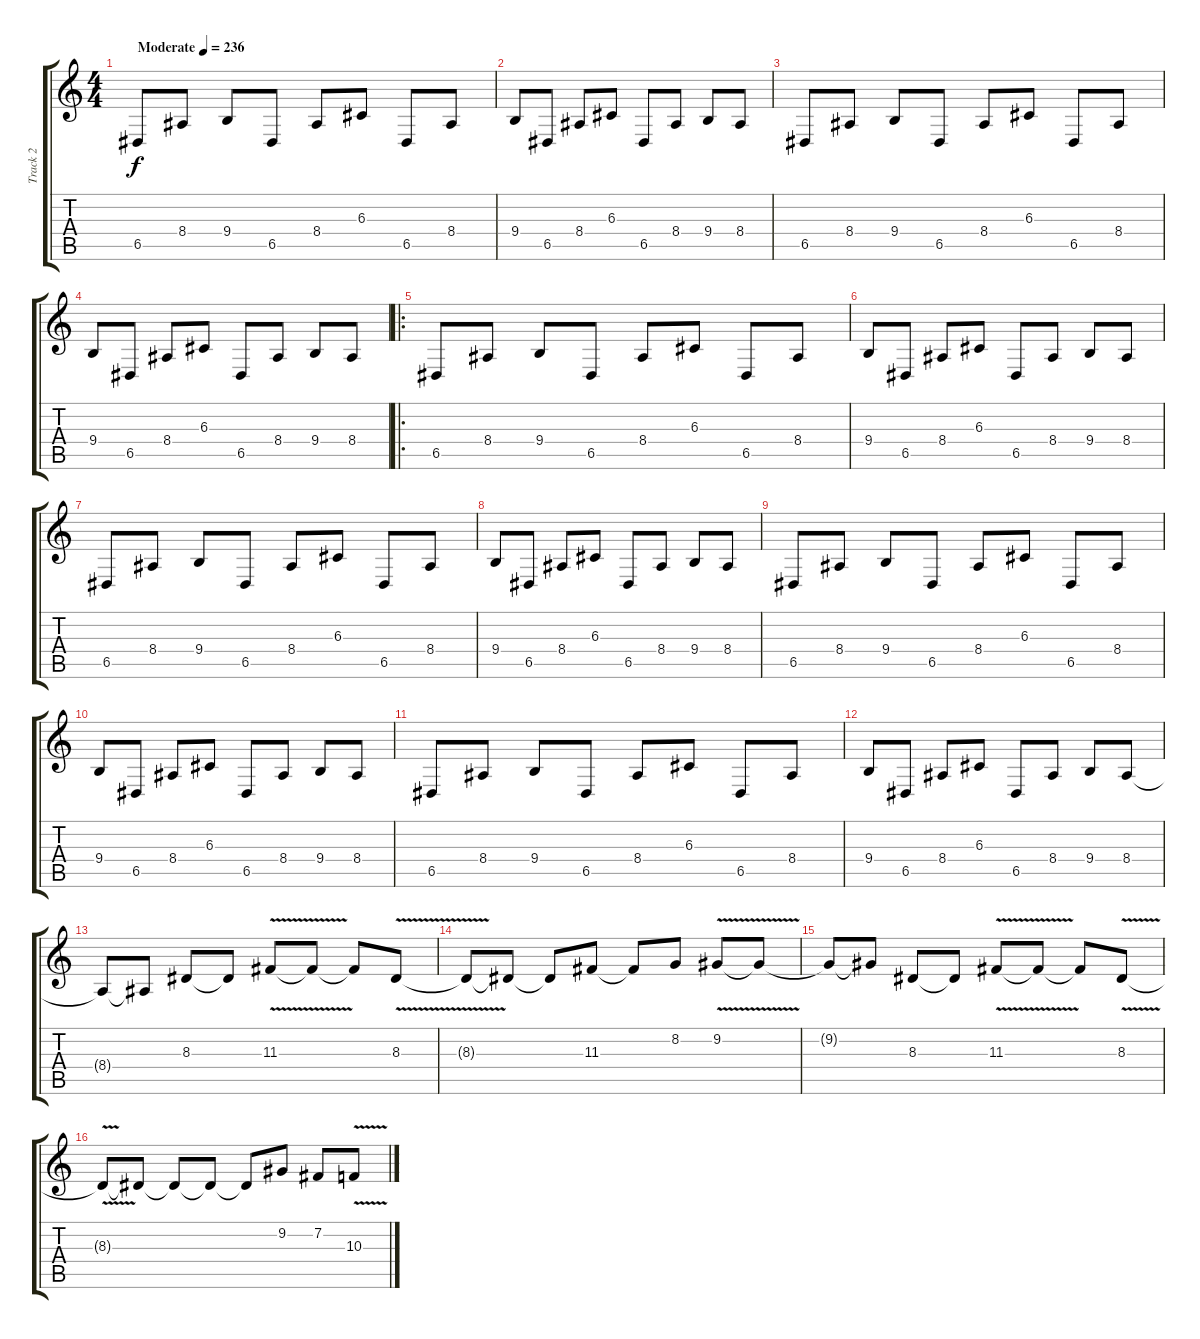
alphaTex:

\track ("Track 2" "Track 2") {instrument lead5charang}
\staff {score tabs}
\tuning (E4 B3 G3 D3 A2 E2) {hide}
\ts (4 4)
\tempo (236 "Moderate")
\clef g2
\ks c
6.5.8{dy f instrument lead5charang} 8.4.8 9.4.8 6.5.8 8.4.8 6.3.8 6.5.8 8.4.8 |
9.4.8 6.5.8 8.4.8 6.3.8 6.5.8 8.4.8 9.4.8 8.4.8 |
6.5.8 8.4.8 9.4.8 6.5.8 8.4.8 6.3.8 6.5.8 8.4.8 |
9.4.8 6.5.8 8.4.8 6.3.8 6.5.8 8.4.8 9.4.8 8.4.8 |
\ro
6.5.8 8.4.8 9.4.8 6.5.8 8.4.8 6.3.8 6.5.8 8.4.8 |
9.4.8 6.5.8 8.4.8 6.3.8 6.5.8 8.4.8 9.4.8 8.4.8 |
6.5.8 8.4.8 9.4.8 6.5.8 8.4.8 6.3.8 6.5.8 8.4.8 |
9.4.8 6.5.8 8.4.8 6.3.8 6.5.8 8.4.8 9.4.8 8.4.8 |
6.5.8 8.4.8 9.4.8 6.5.8 8.4.8 6.3.8 6.5.8 8.4.8 |
9.4.8 6.5.8 8.4.8 6.3.8 6.5.8 8.4.8 9.4.8 8.4.8 |
6.5.8 8.4.8 9.4.8 6.5.8 8.4.8 6.3.8 6.5.8 8.4.8 |
9.4.8 6.5.8 8.4.8 6.3.8 6.5.8 8.4.8 9.4.8 8.4.8 |
8.4{t}.8 8.4{t}.8 8.3.8 8.3{t}.8 11.3{v}.8 11.3{t}.8 11.3{t}.8 8.3{v}.8 |
8.3{t}.8 8.3{t}.8 8.3{t}.8 11.3.8 11.3{t}.8 8.2.8 9.2{v}.8 9.2{t}.8 |
9.2{t}.8 9.2{t}.8 8.3.8 8.3{t}.8 11.3{v}.8 11.3{t}.8 11.3{t}.8 8.3{v}.8 |
8.3{t}.8 8.3{t}.8 8.3{t}.8 8.3{t}.8 8.3{t}.8 9.2.8 7.2.8 10.3{v}.8
